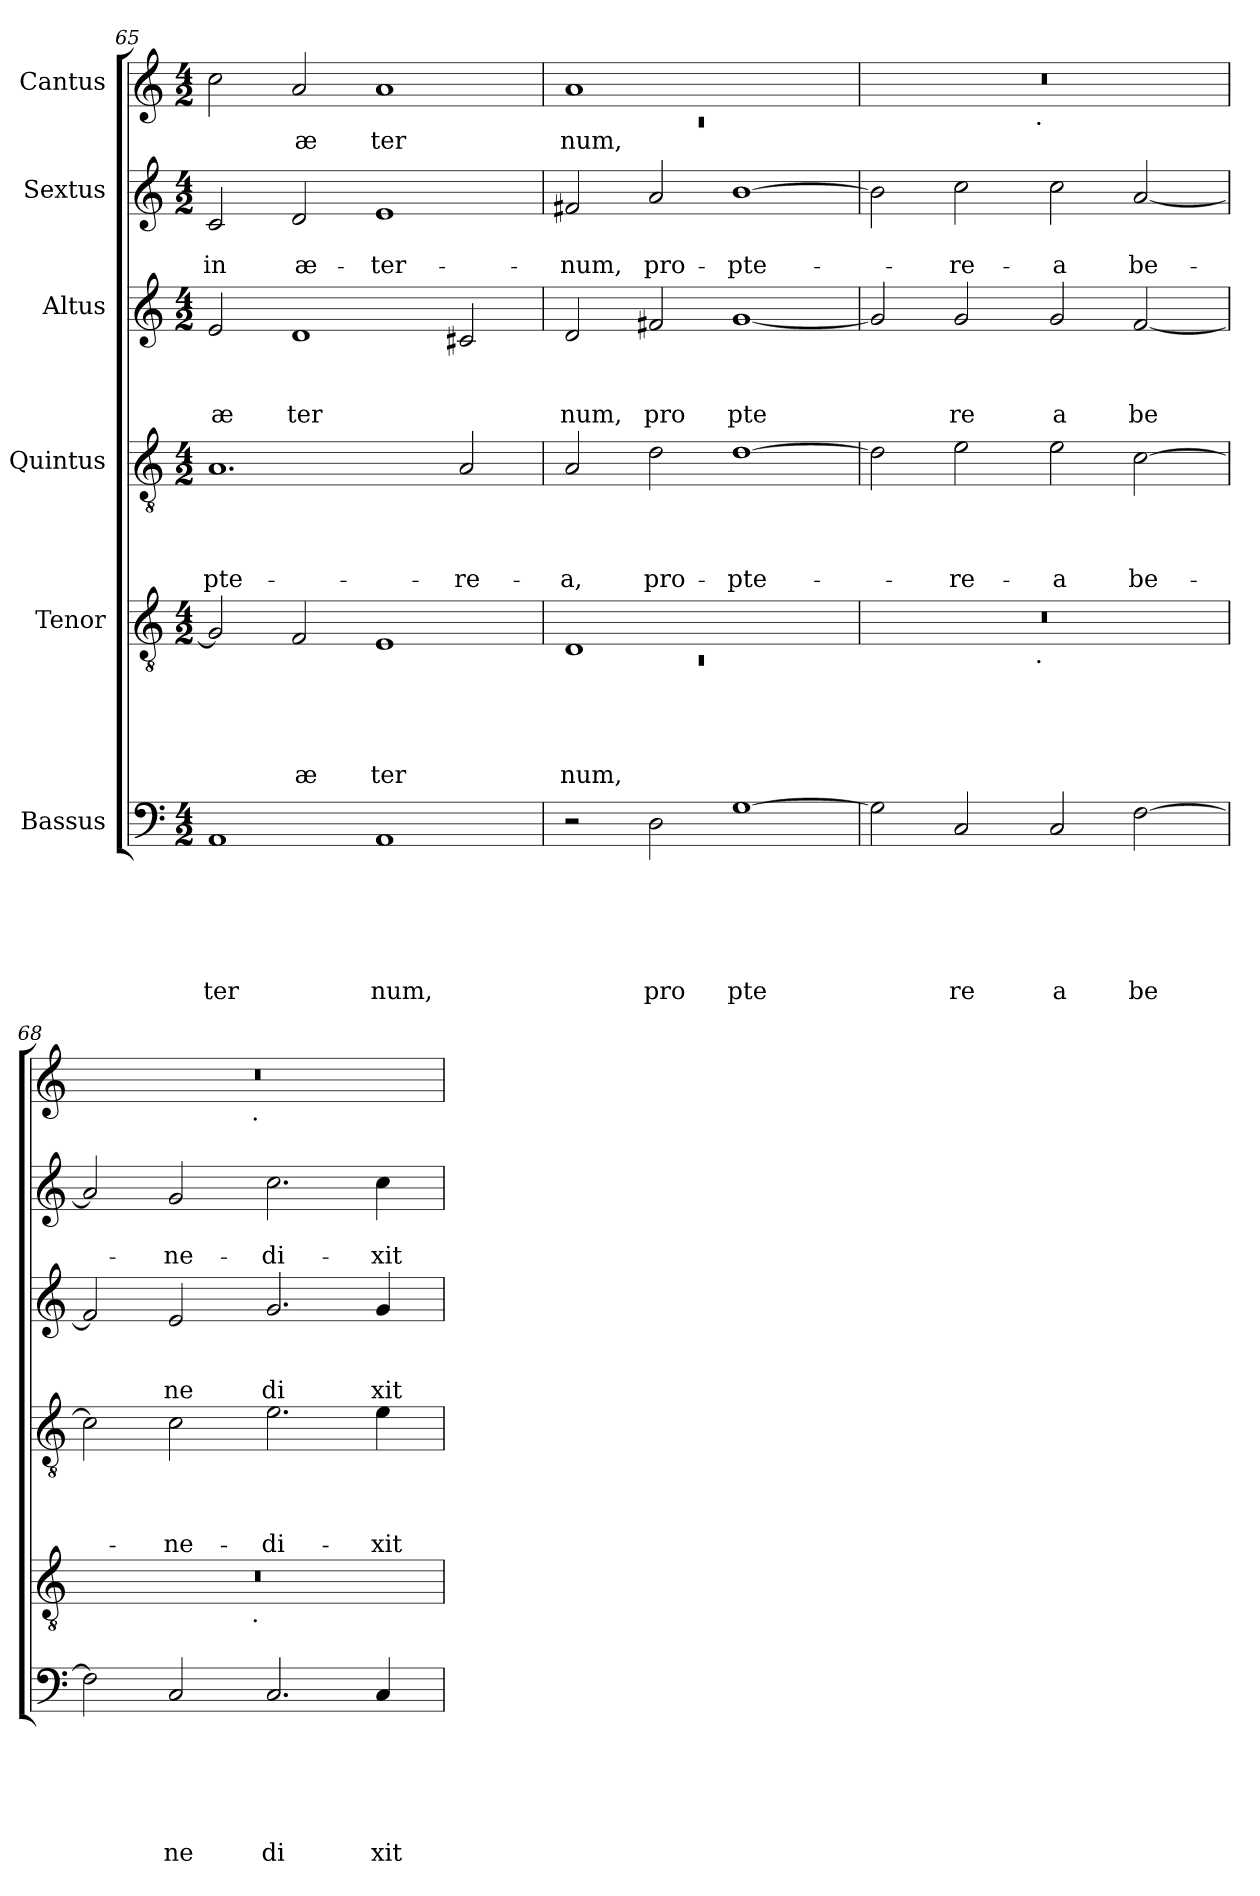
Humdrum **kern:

**kern	**text	**text	**text	**text	**text	**text	**kern	**text	**text	**text	**text	**text	**kern	**text	**text	**text	**text	**kern	**text	**text	**text	**kern	**text	**text	**kern	**text
*part6	*part6	*part6	*part6	*part6	*part6	*part6	*part5	*part5	*part5	*part5	*part5	*part5	*part4	*part4	*part4	*part4	*part4	*part3	*part3	*part3	*part3	*part2	*part2	*part2	*part1	*part1
*staff6	*staff6	*staff6	*staff6	*staff6	*staff6	*staff6	*staff5	*staff5	*staff5	*staff5	*staff5	*staff5	*staff4	*staff4	*staff4	*staff4	*staff4	*staff3	*staff3	*staff3	*staff3	*staff2	*staff2	*staff2	*staff1	*staff1
*I"Bassus	*	*	*	*	*	*	*I"Tenor	*	*	*	*	*	*I"Quintus	*	*	*	*	*I"Altus	*	*	*	*I"Sextus	*	*	*I"Cantus	*
!!LO:PB:g=z
*clefF4	*	*	*	*	*	*	*clefGv2	*	*	*	*	*	*clefGv2	*	*	*	*	*clefG2	*	*	*	*clefG2	*	*	*clefG2	*
*k[]	*	*	*	*	*	*	*k[]	*	*	*	*	*	*k[]	*	*	*	*	*k[]	*	*	*	*k[]	*	*	*k[]	*
*C:	*	*	*	*	*	*	*C:	*	*	*	*	*	*C:	*	*	*	*	*C:	*	*	*	*C:	*	*	*C:	*
*M4/2	*	*	*	*	*	*	*M4/2	*	*	*	*	*	*M4/2	*	*	*	*	*M4/2	*	*	*	*M4/2	*	*	*M4/2	*
=65	=65	=65	=65	=65	=65	=65	=65	=65	=65	=65	=65	=65	=65	=65	=65	=65	=65	=65	=65	=65	=65	=65	=65	=65	=65	=65
!	!	!	!	!	!	!LO:LY:b	!	!	!	!	!	!	!	!	!	!	!LO:LY:b	!	!	!	!LO:LY:b	!	!	!LO:LY:b	!	!
1AA	.	.	.	.	.	ter	2G/]	.	.	.	.	.	1.A	.	.	.	pte-	2e/	.	.	æ	2c/	.	in	2cc\	.
!	!	!	!	!	!	!	!	!	!	!	!	!LO:LY:b	!	!	!	!	!	!	!	!	!LO:LY:b	!	!	!LO:LY:b	!	!LO:LY:b
.	.	.	.	.	.	.	2F/	.	.	.	.	æ	.	.	.	.	.	1d	.	.	ter	2d/	.	æ-	2a/	æ
!	!	!	!	!	!	!LO:LY:b	!	!	!	!	!	!LO:LY:b	!	!	!	!	!	!	!	!	!	!	!	!LO:LY:b	!	!LO:LY:b
1AA	.	.	.	.	.	num,	1E	.	.	.	.	ter	.	.	.	.	.	.	.	.	.	1e	.	-ter-	1a	ter
!	!	!	!	!	!	!	!	!	!	!	!	!	!	!	!	!	!LO:LY:b	!	!	!	!	!	!	!	!	!
.	.	.	.	.	.	.	.	.	.	.	.	.	2A/	.	.	.	-re-	2c#X/	.	.	.	.	.	.	.	.
=66	=66	=66	=66	=66	=66	=66	=66	=66	=66	=66	=66	=66	=66	=66	=66	=66	=66	=66	=66	=66	=66	=66	=66	=66	=66	=66
*	*	*	*	*	*	*	*^	*	*	*	*	*	*	*	*	*	*	*	*	*	*	*	*	*	*^	*
!	!	!	!	!	!	!	!	!LO:N:vis=1	!	!	!	!	!LO:LY:b	!	!	!	!	!LO:LY:b	!	!	!	!LO:LY:b	!	!	!LO:LY:b	!	!LO:N:vis=1	!LO:LY:b
2r	.	.	.	.	.	.	1D	0rC	.	.	.	.	num,	2A/	.	.	.	-a,	2d/	.	.	num,	2f#X/	.	-num,	1a	0rc	num,
!	!	!	!	!	!	!LO:LY:b	!	!	!	!	!	!	!	!	!	!	!	!LO:LY:b	!	!	!	!LO:LY:b	!	!	!LO:LY:b	!	!	!
2D\	.	.	.	.	.	pro	.	.	.	.	.	.	.	2d\	.	.	.	pro-	2f#X/	.	.	pro	2a/	.	pro-	.	.	.
!	!	!	!	!	!	!LO:LY:b	!	!	!	!	!	!	!	!	!	!	!	!LO:LY:b	!	!	!	!LO:LY:b	!	!	!LO:LY:b	!	!	!
[>1G	.	.	.	.	.	pte	1ryy	.	.	.	.	.	.	[>1d	.	.	.	-pte-	[<1g	.	.	pte	[>1b	.	-pte-	1ryy	.	.
=67	=67	=67	=67	=67	=67	=67	=67	=67	=67	=67	=67	=67	=67	=67	=67	=67	=67	=67	=67	=67	=67	=67	=67	=67	=67	=67	=67	=67
2G\]	.	.	.	.	.	.	0r	2ryy	.	.	.	.	.	2d\]	.	.	.	.	2g/]	.	.	.	2b\]	.	.	0r	2ryy	.
!	!	!	!	!	!	!LO:LY:b	!	!	!	!	!	!	!	!	!	!	!	!LO:LY:b	!	!	!	!LO:LY:b	!	!	!LO:LY:b	!	!	!
2C/	.	.	.	.	.	re	.	4...ryy	.	.	.	.	.	2e\	.	.	.	-re-	2g/	.	.	re	2cc\	.	-re-	.	4...ryy	.
!	!	!	!	!	!	!	!	!	!	!	!	!	!	!	!	!	!	!	!	!	!	!	!	!	!	!	!LO:TX:b:t=.	!
!	!	!	!	!	!	!	!	!LO:TX:b:t=.	!	!	!	!	!	!	!	!	!	!	!	!	!	!	!	!	!	!	!	!
.	.	.	.	.	.	.	.	1ryy	.	.	.	.	.	.	.	.	.	.	.	.	.	.	.	.	.	.	1ryy	.
!	!	!	!	!	!	!LO:LY:b	!	!	!	!	!	!	!	!	!	!	!	!LO:LY:b	!	!	!	!LO:LY:b	!	!	!LO:LY:b	!	!	!
2C/	.	.	.	.	.	a	.	.	.	.	.	.	.	2e\	.	.	.	-a	2g/	.	.	a	2cc\	.	-a	.	.	.
!	!	!	!	!	!	!LO:LY:b	!	!	!	!	!	!	!	!	!	!	!	!LO:LY:b	!	!	!	!LO:LY:b	!	!	!LO:LY:b	!	!	!
[>2F\	.	.	.	.	.	be	.	.	.	.	.	.	.	[>2c\	.	.	.	be-	[<2f/	.	.	be	[<2a/	.	be-	.	.	.
.	.	.	.	.	.	.	.	32ryy	.	.	.	.	.	.	.	.	.	.	.	.	.	.	.	.	.	.	32ryy	.
=68	=68	=68	=68	=68	=68	=68	=68	=68	=68	=68	=68	=68	=68	=68	=68	=68	=68	=68	=68	=68	=68	=68	=68	=68	=68	=68	=68	=68
2F\]	.	.	.	.	.	.	0r	2ryy	.	.	.	.	.	2c\]	.	.	.	.	2f/]	.	.	.	2a/]	.	.	0r	2ryy	.
!	!	!	!	!	!	!LO:LY:b	!	!	!	!	!	!	!	!	!	!	!	!LO:LY:b	!	!	!	!LO:LY:b	!	!	!LO:LY:b	!	!	!
2C/	.	.	.	.	.	ne	.	4...ryy	.	.	.	.	.	2c\	.	.	.	-ne-	2e/	.	.	ne	2g/	.	-ne-	.	4...ryy	.
!	!	!	!	!	!	!	!	!	!	!	!	!	!	!	!	!	!	!	!	!	!	!	!	!	!	!	!LO:TX:b:t=.	!
!	!	!	!	!	!	!	!	!LO:TX:b:t=.	!	!	!	!	!	!	!	!	!	!	!	!	!	!	!	!	!	!	!	!
.	.	.	.	.	.	.	.	1ryy	.	.	.	.	.	.	.	.	.	.	.	.	.	.	.	.	.	.	1ryy	.
!	!	!	!	!	!	!LO:LY:b	!	!	!	!	!	!	!	!	!	!	!	!LO:LY:b	!	!	!	!LO:LY:b	!	!	!LO:LY:b	!	!	!
2.C/	.	.	.	.	.	di	.	.	.	.	.	.	.	2.e\	.	.	.	-di-	2.g/	.	.	di	2.cc\	.	-di-	.	.	.
!	!	!	!	!	!	!LO:LY:b	!	!	!	!	!	!	!	!	!	!	!	!LO:LY:b	!	!	!	!LO:LY:b	!	!	!LO:LY:b	!	!	!
4C/	.	.	.	.	.	xit	.	.	.	.	.	.	.	4e\	.	.	.	-xit	4g/	.	.	xit	4cc\	.	-xit	.	.	.
.	.	.	.	.	.	.	.	32ryy	.	.	.	.	.	.	.	.	.	.	.	.	.	.	.	.	.	.	32ryy	.
*	*	*	*	*	*	*	*v	*v	*	*	*	*	*	*	*	*	*	*	*	*	*	*	*	*	*	*v	*v	*
=	=	=	=	=	=	=	=	=	=	=	=	=	=	=	=	=	=	=	=	=	=	=	=	=	=	=
*-	*-	*-	*-	*-	*-	*-	*-	*-	*-	*-	*-	*-	*-	*-	*-	*-	*-	*-	*-	*-	*-	*-	*-	*-	*-	*-
